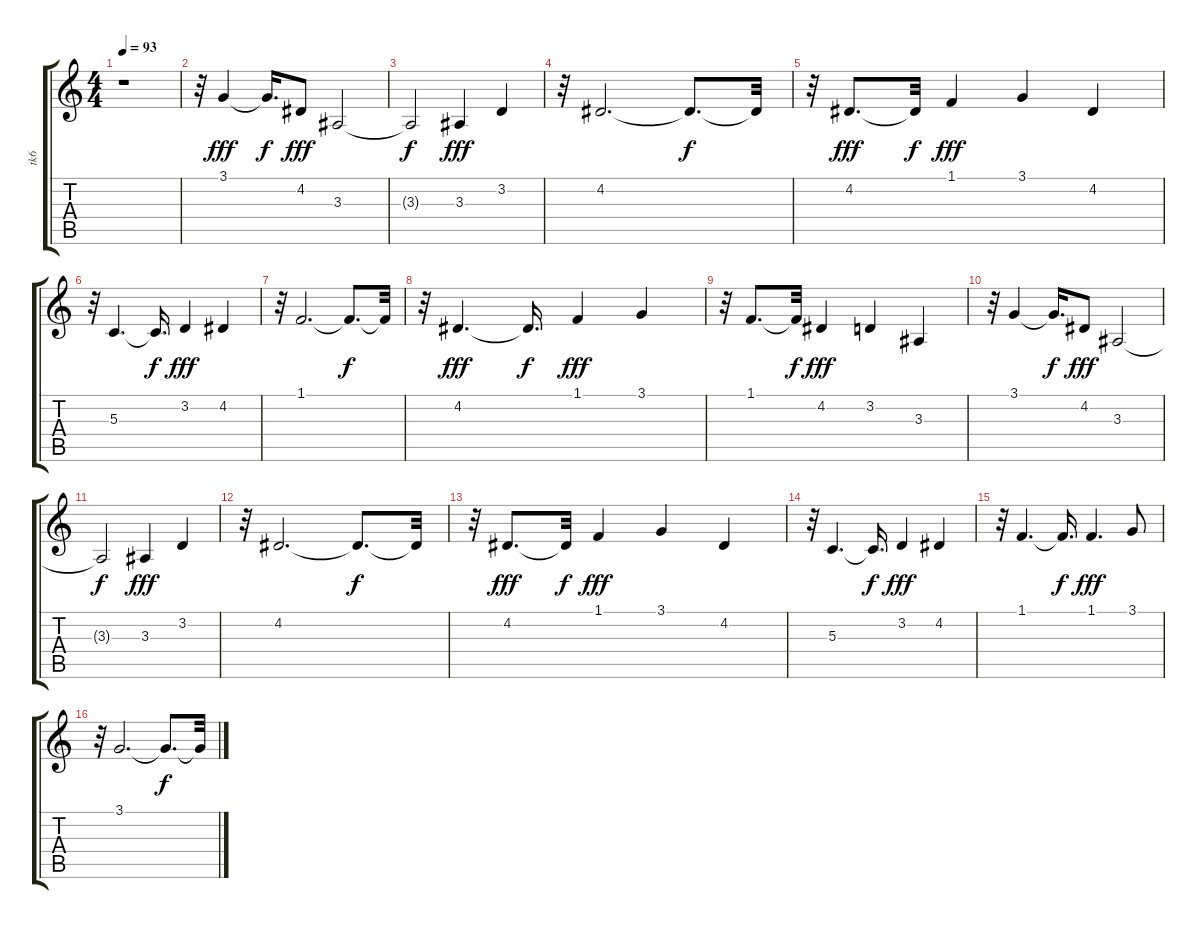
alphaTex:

\track ("tk6" "tk6") {instrument oboe}
\staff {score tabs}
\tuning (E4 B3 G3 D3 A2 E2) {hide}
\ts (4 4)
\tempo 93
\clef g2
\ks c
r.1{dy fff} |
r.32 3.1.4 3.1{t}.16{d dy f} 4.2.8{dy fff} 3.3.2 |
3.3{t}.2{dy f} 3.3.4{dy fff} 3.2.4 |
r.32 4.2.2{d} 4.2{t}.8{d dy f} 4.2{t}.32 |
r.32 4.2.8{d dy fff} 4.2{t}.32{dy f} 1.1.4{dy fff} 3.1.4 4.2.4 |
r.32 5.3.4{d} 5.3{t}.16{d dy f} 3.2.4{dy fff} 4.2.4 |
r.32 1.1.2{d} 1.1{t}.8{d dy f} 1.1{t}.32 |
r.32 4.2.4{d dy fff} 4.2{t}.16{d dy f} 1.1.4{dy fff} 3.1.4 |
r.32 1.1.8{d} 1.1{t}.32{dy f} 4.2.4{dy fff} 3.2.4 3.3.4 |
r.32 3.1.4 3.1{t}.16{d dy f} 4.2.8{dy fff} 3.3.2 |
3.3{t}.2{dy f} 3.3.4{dy fff} 3.2.4 |
r.32 4.2.2{d} 4.2{t}.8{d dy f} 4.2{t}.32 |
r.32 4.2.8{d dy fff} 4.2{t}.32{dy f} 1.1.4{dy fff} 3.1.4 4.2.4 |
r.32 5.3.4{d} 5.3{t}.16{d dy f} 3.2.4{dy fff} 4.2.4 |
r.32 1.1.4{d} 1.1{t}.16{d dy f} 1.1.4{d dy fff} 3.1.8 |
r.32 3.1.2{d} 3.1{t}.8{d dy f} 3.1{t}.32
